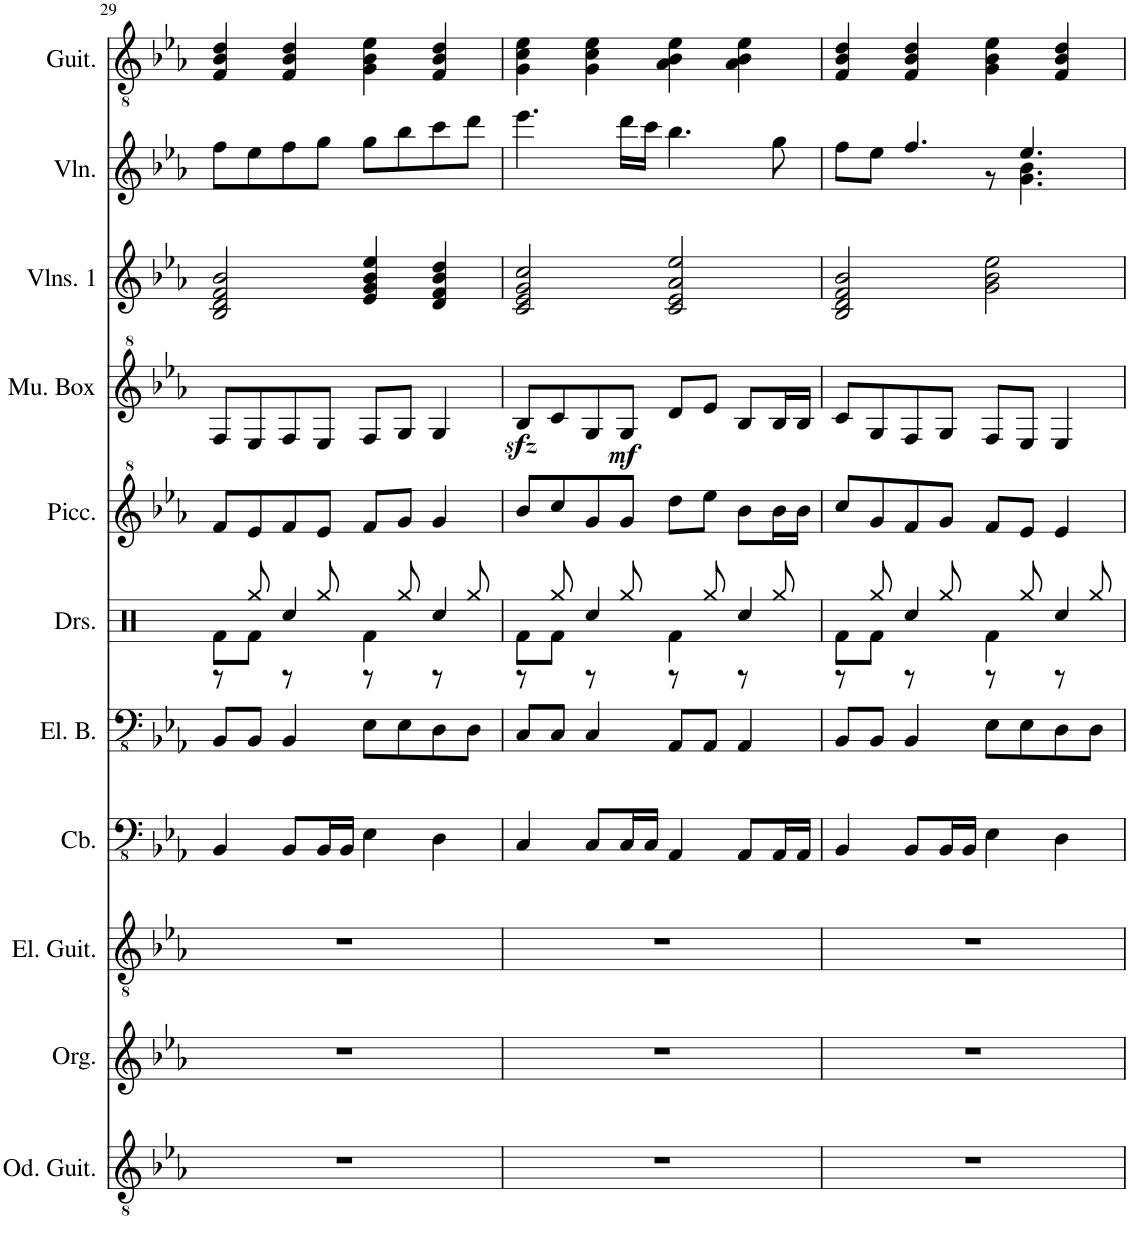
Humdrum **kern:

**kern	**kern	**kern	**kern	**kern	**kern	**kern	**kern	**dynam	**kern	**kern	**kern
*part11	*part10	*part9	*part8	*part7	*part6	*part5	*part4	*part4	*part3	*part2	*part1
*staff11	*staff10	*staff9	*staff8	*staff7	*staff6	*staff5	*staff4	*staff4	*staff3	*staff2	*staff1
*I"Overdrive Guitar	*I"Organ	*I"Electric Guitar	*I"Contrabass	*I"Electric Bass	*I"Drumset	*I"Piccolo	*I"Music Box	*	*I"Violins 1	*I"Violin	*I"Guitar
*I'Od. Guit.	*I'Org.	*I'El. Guit.	*I'Cb.	*I'El. B.	*I'Drs.	*I'Picc.	*I'Mu. Box	*	*I'Vlns. 1	*I'Vln.	*I'Guit.
!!LO:PB:g=z
*clefGv2	*clefG2	*clefGv2	*clefFv4	*clefFv4	*clefX	*clefG^2	*clefG^2	*	*clefG2	*clefG2	*clefGv2
*	*	*	*Trd7c12	*	*	*Trd-7c-12	*	*	*	*	*
*k[b-e-a-]	*k[b-e-a-]	*k[b-e-a-]	*k[b-e-a-]	*k[b-e-a-]	*k[]	*k[b-e-a-]	*k[b-e-a-]	*	*k[b-e-a-]	*k[b-e-a-]	*k[b-e-a-]
*M4/4	*M4/4	*M4/4	*M4/4	*M4/4	*M4/4	*M4/4	*M4/4	*	*M4/4	*M4/4	*M4/4
=29	=29	=29	=29	=29	=29	=29	=29	=29	=29	=29	=29
*	*	*	*	*	*^	*	*	*	*	*	*
1r	1r	1r	4BBB-/	8BBB-/L	8Rf\L	8r	8ff/L	8f/L	.	2B-/ 2d/ 2f/ 2b-/	8ff\L	4F/ 4B-/ 4d/
.	.	.	.	8BBB-/J	8Rf\J	8Rgg/	8ee-/	8e-/	.	.	8ee-\	.
.	.	.	8BBB-/L	4BBB-/	4Rcc/	8r	8ff/	8f/	.	.	8ff\	4F/ 4B-/ 4d/
.	.	.	16BBB-/L	.	.	8Rgg/	8ee-/J	8e-/J	.	.	8gg\J	.
.	.	.	16BBB-/JJ	.	.	.	.	.	.	.	.	.
.	.	.	4EE-\	8EE-\L	4Rf\	8r	8ff/L	8f/L	.	4e-/ 4g/ 4b-/ 4ee-/	8gg\L	4G\ 4B-\ 4e-\
.	.	.	.	8EE-\	.	8Rgg/	8gg/J	8g/J	.	.	8bb-\	.
.	.	.	4DD\	8DD\	4Rcc/	8r	4gg/	4g/	.	4d/ 4f/ 4b-/ 4dd/	8ccc\	4F/ 4B-/ 4d/
.	.	.	.	8DD\J	.	8Rgg/	.	.	.	.	8ddd\J	.
=30	=30	=30	=30	=30	=30	=30	=30	=30	=30	=30	=30	=30
1r	1r	1r	4CC/	8CC/L	8Rf\L	8r	8bb-/L	8b-zz</L	.	2c/ 2e-/ 2g/ 2cc/	4.eee-\	4G\ 4c\ 4e-\
.	.	.	.	8CC/J	8Rf\J	8Rgg/	8ccc/	8cc/	.	.	.	.
.	.	.	8CC/L	4CC/	4Rcc/	8r	8gg/	8g/	.	.	.	4G\ 4c\ 4e-\
!	!	!	!	!	!	!	!	!	!LO:DY:b	!	!	!
.	.	.	16CC/L	.	.	8Rgg/	8gg/J	8g/J	mf	.	16ddd\LL	.
.	.	.	16CC/JJ	.	.	.	.	.	.	.	16ccc\JJ	.
.	.	.	4AAA-/	8AAA-/L	4Rf\	8r	8ddd\L	8dd/L	.	2c/ 2e-/ 2a-/ 2ee-/	4.bb-\	4A-\ 4B-\ 4e-\
.	.	.	.	8AAA-/J	.	8Rgg/	8eee-\J	8ee-/J	.	.	.	.
.	.	.	8AAA-/L	4AAA-/	4Rcc/	8r	8bb-\L	8b-/L	.	.	.	4A-\ 4B-\ 4e-\
.	.	.	16AAA-/L	.	.	8Rgg/	16bb-\L	16b-/L	.	.	8gg\	.
.	.	.	16AAA-/JJ	.	.	.	16bb-\JJ	16b-/JJ	.	.	.	.
=31	=31	=31	=31	=31	=31	=31	=31	=31	=31	=31	=31	=31
*	*	*	*	*	*	*	*	*	*	*	*^	*
1r	1r	1r	4BBB-/	8BBB-/L	8Rf\L	8r	8ccc/L	8cc/L	.	2B-/ 2d/ 2f/ 2b-/	8ff\L	2ryy	4F/ 4B-/ 4d/
.	.	.	.	8BBB-/J	8Rf\J	8Rgg/	8gg/	8g/	.	.	8ee-\J	.	.
.	.	.	8BBB-/L	4BBB-/	4Rcc/	8r	8ff/	8f/	.	.	4.ff/	.	4F/ 4B-/ 4d/
.	.	.	16BBB-/L	.	.	8Rgg/	8gg/J	8g/J	.	.	.	.	.
.	.	.	16BBB-/JJ	.	.	.	.	.	.	.	.	.	.
.	.	.	4EE-\	8EE-\L	4Rf\	8r	8ff/L	8f/L	.	2g\ 2b-\ 2ee-\	.	8r	4G\ 4B-\ 4e-\
.	.	.	.	8EE-\	.	8Rgg/	8ee-/J	8e-/J	.	.	4.ee-/	4.g\ 4.b-\	.
.	.	.	4DD\	8DD\	4Rcc/	8r	4ee-/	4e-/	.	.	.	.	4F/ 4B-/ 4d/
.	.	.	.	8DD\J	.	8Rgg/	.	.	.	.	.	.	.
*	*	*	*	*	*v	*v	*	*	*	*	*v	*v	*
=	=	=	=	=	=	=	=	=	=	=	=
*-	*-	*-	*-	*-	*-	*-	*-	*-	*-	*-	*-
